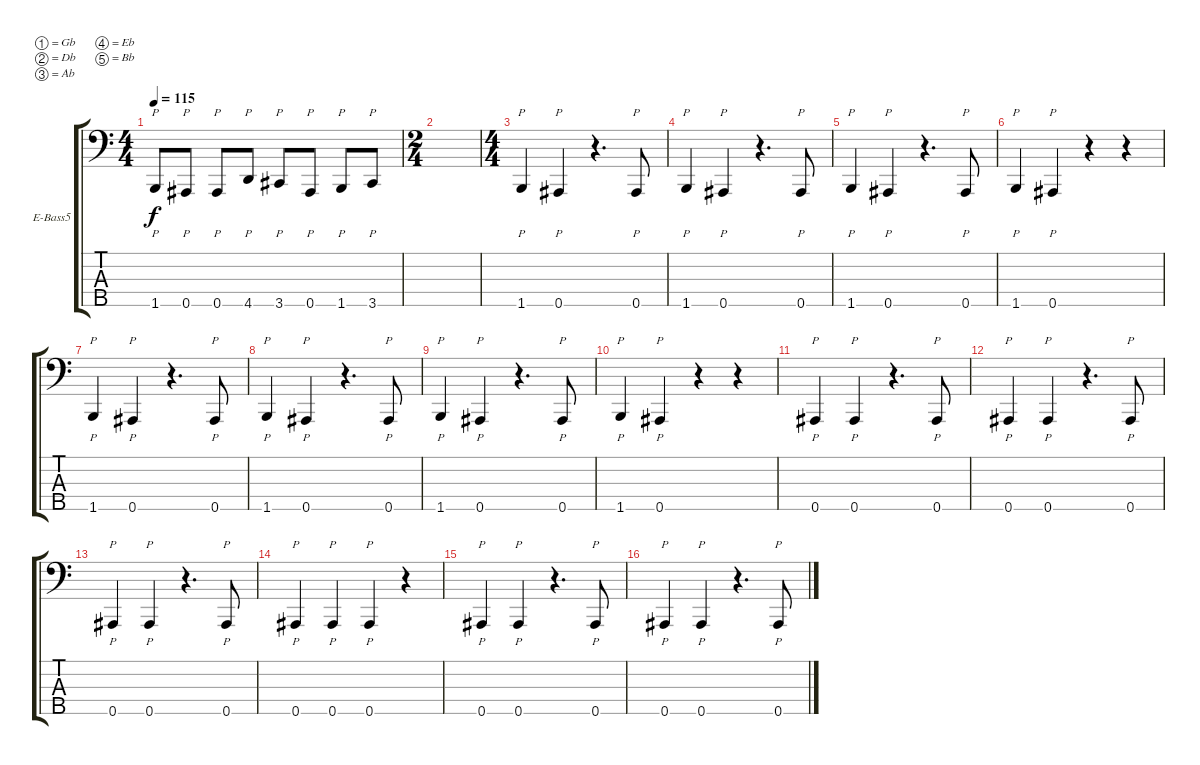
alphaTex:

\bracketExtendMode groupsimilarinstruments
\firstSystemTrackNameOrientation horizontal
\otherSystemsTrackNameOrientation horizontal
\track ("Electric Bass" "E-Bass5") {instrument electricbassfinger}
\staff {score tabs}
\tuning (Gb2 Db2 Ab1 Eb1 Bb0)
\ts (4 4)
\tempo 115
\clef f4
\scale
0.256303
\ks c
1.5.8{p dy f} 0.5.8{p} 0.5.8{p} 4.5.8{p} 3.5.8{p} 0.5.8{p} 1.5.8{p} 3.5.8{p} |
\ts (2 4)
\beaming (8 2 2)
\scale
0.487395 |
\ts (4 4)
\beaming (8 2 2 2 2)
\scale
0.487395 1.5.4{p} 0.5.4{p} r.4{d} 0.5.8{p} |
\scale
0.256303 1.5.4{p} 0.5.4{p} r.4{d} 0.5.8{p} |
\scale
0.256303 1.5.4{p} 0.5.4{p} r.4{d} 0.5.8{p} |
\scale
0.333333 1.5.4{p} 0.5.4{p} r.4 r.4 |
\scale
0.333333 1.5.4{p} 0.5.4{p} r.4{d} 0.5.8{p} |
\scale
0.333333 1.5.4{p} 0.5.4{p} r.4{d} 0.5.8{p} |
\scale
0.333333 1.5.4{p} 0.5.4{p} r.4{d} 0.5.8{p} |
\scale
0.333333 1.5.4{p} 0.5.4{p} r.4 r.4 |
\scale
0.333333 0.5.4{p} 0.5.4{p} r.4{d} 0.5.8{p} |
\scale
0.333333 0.5.4{p} 0.5.4{p} r.4{d} 0.5.8{p} |
\scale
0.333333 0.5.4{p} 0.5.4{p} r.4{d} 0.5.8{p} |
\scale
0.333333 0.5.4{p} 0.5.4{p} 0.5.4{p} r.4 |
\scale
0.333333 0.5.4{p} 0.5.4{p} r.4{d} 0.5.8{p} |
\scale
0.333333 0.5.4{p} 0.5.4{p} r.4{d} 0.5.8{p}
